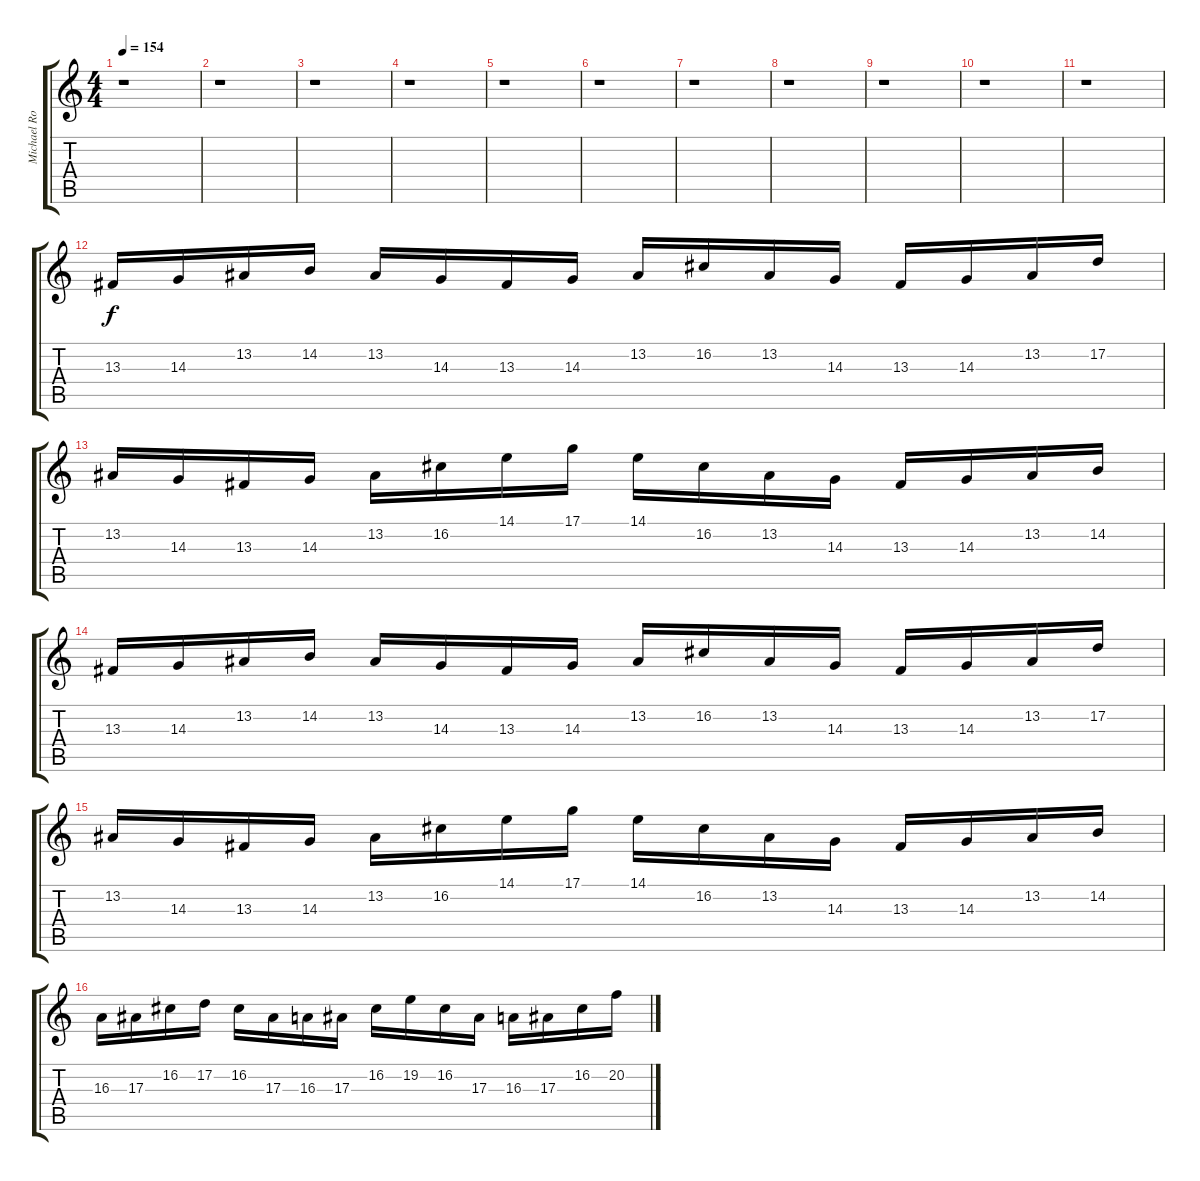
\track ("Michael Romeo (solo)" "Michael Ro") {instrument lead2sawtooth}
\staff {score tabs}
\tuning (D4 A3 F3 C3 G2 D2) {hide}
\ts (4 4)
\tempo 154
\clef g2
\ks c
r.1{dy f} |
r.1 |
r.1 |
r.1 |
r.1 |
r.1 |
r.1 |
r.1 |
r.1 |
r.1 |
r.1 |
13.3.16 14.3.16 13.2.16 14.2.16 13.2.16 14.3.16 13.3.16 14.3.16 13.2.16 16.2.16 13.2.16 14.3.16 13.3.16 14.3.16 13.2.16 17.2.16 |
13.2.16 14.3.16 13.3.16 14.3.16 13.2.16 16.2.16 14.1.16 17.1.16 14.1.16 16.2.16 13.2.16 14.3.16 13.3.16 14.3.16 13.2.16 14.2.16 |
13.3.16 14.3.16 13.2.16 14.2.16 13.2.16 14.3.16 13.3.16 14.3.16 13.2.16 16.2.16 13.2.16 14.3.16 13.3.16 14.3.16 13.2.16 17.2.16 |
13.2.16 14.3.16 13.3.16 14.3.16 13.2.16 16.2.16 14.1.16 17.1.16 14.1.16 16.2.16 13.2.16 14.3.16 13.3.16 14.3.16 13.2.16 14.2.16 |
16.3.16 17.3.16 16.2.16 17.2.16 16.2.16 17.3.16 16.3.16 17.3.16 16.2.16 19.2.16 16.2.16 17.3.16 16.3.16 17.3.16 16.2.16 20.2.16
